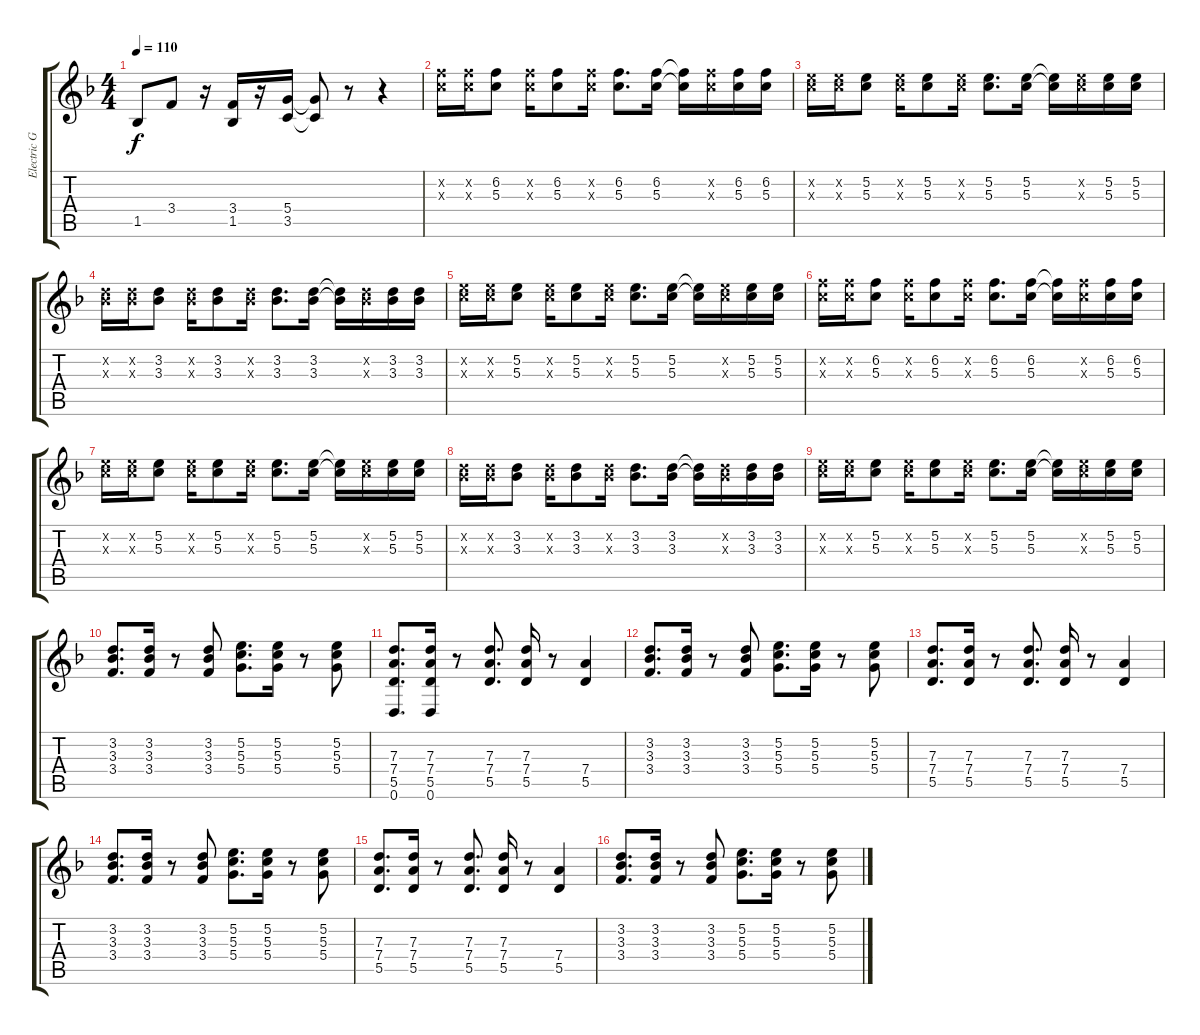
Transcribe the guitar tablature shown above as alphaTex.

\track ("Electric Guitar 1" "Electric G") {instrument distortionguitar}
\staff {score tabs}
\tuning (E4 B3 G3 D3 A2 D2) {hide}
\ts (4 4)
\tempo 110
\clef g2
\ks dminor
1.5.8{dy f} 3.4.8 r.16 (3.4 1.5).16 r.16 (5.4 3.5).16 (5.4{t} 3.5{t}).8 r.8 r.4 |
(6.2{x} 5.3{x}).16 (6.2{x} 5.3{x}).16 (6.2 5.3).8 (6.2{x} 5.3{x}).16 (6.2 5.3).8 (6.2{x} 5.3{x}).16 (6.2 5.3).8{d} (6.2 5.3).16 (6.2{t} 5.3{t}).16 (6.2{x} 5.3{x}).16 (6.2 5.3).16 (6.2 5.3).16 |
(5.2{x} 5.3{x}).16 (5.2{x} 5.3{x}).16 (5.2 5.3).8 (5.2{x} 5.3{x}).16 (5.2 5.3).8 (5.2{x} 5.3{x}).16 (5.2 5.3).8{d} (5.2 5.3).16 (5.2{t} 5.3{t}).16 (5.2{x} 5.3{x}).16 (5.2 5.3).16 (5.2 5.3).16 |
(3.2{x} 3.3{x}).16 (3.2{x} 3.3{x}).16 (3.2 3.3).8 (3.2{x} 3.3{x}).16 (3.2 3.3).8 (3.2{x} 3.3{x}).16 (3.2 3.3).8{d} (3.2 3.3).16 (3.2{t} 3.3{t}).16 (3.2{x} 3.3{x}).16 (3.2 3.3).16 (3.2 3.3).16 |
(5.2{x} 5.3{x}).16 (5.2{x} 5.3{x}).16 (5.2 5.3).8 (5.2{x} 5.3{x}).16 (5.2 5.3).8 (5.2{x} 5.3{x}).16 (5.2 5.3).8{d} (5.2 5.3).16 (5.2{t} 5.3{t}).16 (5.2{x} 5.3{x}).16 (5.2 5.3).16 (5.2 5.3).16 |
(6.2{x} 5.3{x}).16 (6.2{x} 5.3{x}).16 (6.2 5.3).8 (6.2{x} 5.3{x}).16 (6.2 5.3).8 (6.2{x} 5.3{x}).16 (6.2 5.3).8{d} (6.2 5.3).16 (6.2{t} 5.3{t}).16 (6.2{x} 5.3{x}).16 (6.2 5.3).16 (6.2 5.3).16 |
(5.2{x} 5.3{x}).16 (5.2{x} 5.3{x}).16 (5.2 5.3).8 (5.2{x} 5.3{x}).16 (5.2 5.3).8 (5.2{x} 5.3{x}).16 (5.2 5.3).8{d} (5.2 5.3).16 (5.2{t} 5.3{t}).16 (5.2{x} 5.3{x}).16 (5.2 5.3).16 (5.2 5.3).16 |
(3.2{x} 3.3{x}).16 (3.2{x} 3.3{x}).16 (3.2 3.3).8 (3.2{x} 3.3{x}).16 (3.2 3.3).8 (3.2{x} 3.3{x}).16 (3.2 3.3).8{d} (3.2 3.3).16 (3.2{t} 3.3{t}).16 (3.2{x} 3.3{x}).16 (3.2 3.3).16 (3.2 3.3).16 |
(5.2{x} 5.3{x}).16 (5.2{x} 5.3{x}).16 (5.2 5.3).8 (5.2{x} 5.3{x}).16 (5.2 5.3).8 (5.2{x} 5.3{x}).16 (5.2 5.3).8{d} (5.2 5.3).16 (5.2{t} 5.3{t}).16 (5.2{x} 5.3{x}).16 (5.2 5.3).16 (5.2 5.3).16 |
(3.2 3.3 3.4).8{d} (3.2 3.3 3.4).16 r.8 (3.2 3.3 3.4).8 (5.2 5.3 5.4).8{d} (5.2 5.3 5.4).16 r.8 (5.2 5.3 5.4).8 |
(7.3 7.4 5.5 0.6).8{d} (7.3 7.4 5.5 0.6).16 r.8 (7.3 7.4 5.5).8{d} (7.3 7.4 5.5).16 r.8 (7.4 5.5).4 |
(3.2 3.3 3.4).8{d} (3.2 3.3 3.4).16 r.8 (3.2 3.3 3.4).8 (5.2 5.3 5.4).8{d} (5.2 5.3 5.4).16 r.8 (5.2 5.3 5.4).8 |
(7.3 7.4 5.5).8{d} (7.3 7.4 5.5).16 r.8 (7.3 7.4 5.5).8{d} (7.3 7.4 5.5).16 r.8 (7.4 5.5).4 |
(3.2 3.3 3.4).8{d} (3.2 3.3 3.4).16 r.8 (3.2 3.3 3.4).8 (5.2 5.3 5.4).8{d} (5.2 5.3 5.4).16 r.8 (5.2 5.3 5.4).8 |
(7.3 7.4 5.5).8{d} (7.3 7.4 5.5).16 r.8 (7.3 7.4 5.5).8{d} (7.3 7.4 5.5).16 r.8 (7.4 5.5).4 |
(3.2 3.3 3.4).8{d} (3.2 3.3 3.4).16 r.8 (3.2 3.3 3.4).8 (5.2 5.3 5.4).8{d} (5.2 5.3 5.4).16 r.8 (5.2 5.3 5.4).8
